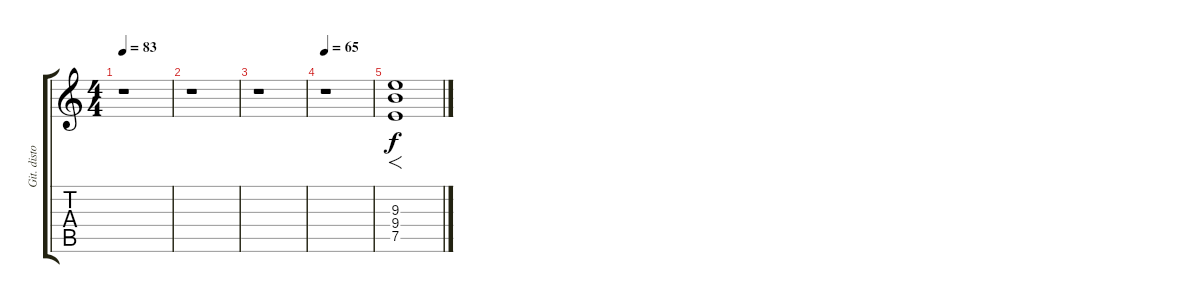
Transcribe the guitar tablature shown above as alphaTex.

\track ("Git. disto." "Git. disto") {instrument overdrivenguitar}
\staff {score tabs}
\tuning (E4 B3 G3 D3 A2 E2) {hide}
\ts (4 4)
\tempo 83
\clef g2
\ks c
r.1{dy f} |
r.1 |
r.1 |
\tempo 65
r.1 |
(9.3 9.4 7.5).1{f}
